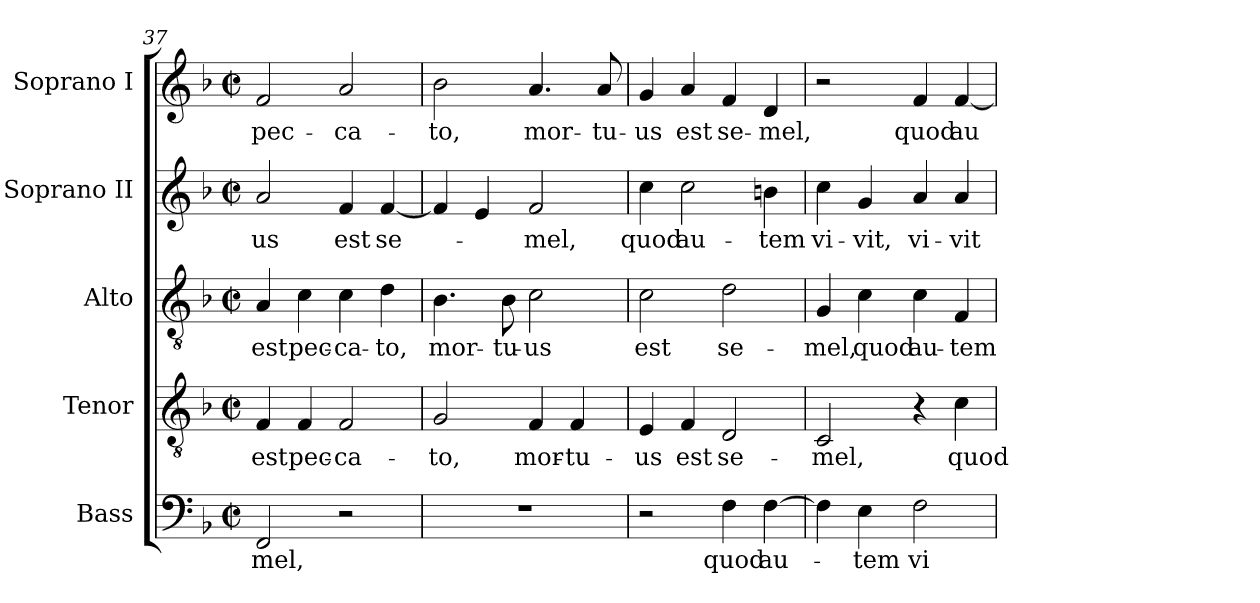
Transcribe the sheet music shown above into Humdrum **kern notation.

**kern	**text	**kern	**text	**kern	**text	**kern	**text	**kern	**text
*part5	*part5	*part4	*part4	*part3	*part3	*part2	*part2	*part1	*part1
*staff5	*staff5	*staff4	*staff4	*staff3	*staff3	*staff2	*staff2	*staff1	*staff1
*I"Bass	*	*I"Tenor	*	*I"Alto	*	*I"Soprano II	*	*I"Soprano I	*
*I'B	*	*I'T	*	*I'A	*	*I'S 2	*	*I'S 1	*
*clefF4	*	*clefGv2	*	*clefGv2	*	*clefG2	*	*clefG2	*
*ITrd7c12	*	*ITrd7c12	*	*	*	*	*	*	*
*k[b-]	*	*k[b-]	*	*k[b-]	*	*k[b-]	*	*k[b-]	*
*F:	*	*F:	*	*F:	*	*F:	*	*F:	*
*M2/2	*	*M2/2	*	*M2/2	*	*M2/2	*	*M2/2	*
*met(c|)	*	*met(c|)	*	*met(c|)	*	*met(c|)	*	*met(c|)	*
=37	=37	=37	=37	=37	=37	=37	=37	=37	=37
!	!LO:LY:b:color=#000000	!	!	!	!	!	!	!	!
!	!	!	!LO:LY:b:color=#000000	!	!	!	!	!	!
!	!	!	!	!	!LO:LY:b:color=#000000	!	!	!	!
!	!	!	!	!	!	!	!LO:LY:b:color=#000000	!	!
!	!	!	!	!	!	!	!	!	!LO:LY:b:color=#000000
2FFFi/	-mel,	4FFi/	est	4Ai/	est	2ai/	-us	2fi/	pec-
!	!	!	!LO:LY:b:color=#000000	!	!	!	!	!	!
!	!	!	!	!	!LO:LY:b:color=#000000	!	!	!	!
.	.	4FFi/	pec-	4ci\	pec-	.	.	.	.
!	!	!	!LO:LY:b:color=#000000	!	!	!	!	!	!
!	!	!	!	!	!LO:LY:b:color=#000000	!	!	!	!
!	!	!	!	!	!	!	!LO:LY:b:color=#000000	!	!
!	!	!	!	!	!	!	!	!	!LO:LY:b:color=#000000
2r	.	2FFi/	-ca-	4ci\	-ca-	4fi/	est	2ai/	-ca-
!	!	!	!	!	!LO:LY:b:color=#000000	!	!	!	!
!	!	!	!	!	!	!	!LO:LY:b:color=#000000	!	!
.	.	.	.	4di\	-to,	[<4fi/	se-	.	.
=38	=38	=38	=38	=38	=38	=38	=38	=38	=38
!	!	!	!LO:LY:b:color=#000000	!	!	!	!	!	!
!	!	!	!	!	!LO:LY:b:color=#000000	!	!	!	!
!	!	!	!	!	!	!	!	!	!LO:LY:b:color=#000000
1r	.	2GGi/	-to,	4.B-i\	mor-	4fi/]	.	2b-i\	-to,
.	.	.	.	.	.	4ei/	.	.	.
!	!	!	!	!	!LO:LY:b:color=#000000	!	!	!	!
.	.	.	.	8B-i\	-tu-	.	.	.	.
!	!	!	!LO:LY:b:color=#000000	!	!	!	!	!	!
!	!	!	!	!	!LO:LY:b:color=#000000	!	!	!	!
!	!	!	!	!	!	!	!LO:LY:b:color=#000000	!	!
!	!	!	!	!	!	!	!	!	!LO:LY:b:color=#000000
.	.	4FFi/	mor-	2ci\	-us	2fi/	-mel,	4.ai/	mor-
!	!	!	!LO:LY:b:color=#000000	!	!	!	!	!	!
.	.	4FFi/	-tu-	.	.	.	.	.	.
!	!	!	!	!	!	!	!	!	!LO:LY:b:color=#000000
.	.	.	.	.	.	.	.	8ai/	-tu-
=39	=39	=39	=39	=39	=39	=39	=39	=39	=39
!	!	!	!LO:LY:b:color=#000000	!	!	!	!	!	!
!	!	!	!	!	!LO:LY:b:color=#000000	!	!	!	!
!	!	!	!	!	!	!	!LO:LY:b:color=#000000	!	!
!	!	!	!	!	!	!	!	!	!LO:LY:b:color=#000000
2r	.	4EEi/	-us	2ci\	est	4cci\	quod	4gi/	-us
!	!	!	!LO:LY:b:color=#000000	!	!	!	!	!	!
!	!	!	!	!	!	!	!LO:LY:b:color=#000000	!	!
!	!	!	!	!	!	!	!	!	!LO:LY:b:color=#000000
.	.	4FFi/	est	.	.	2cci\	au-	4ai/	est
!	!LO:LY:b:color=#000000	!	!	!	!	!	!	!	!
!	!	!	!LO:LY:b:color=#000000	!	!	!	!	!	!
!	!	!	!	!	!LO:LY:b:color=#000000	!	!	!	!
!	!	!	!	!	!	!	!	!	!LO:LY:b:color=#000000
4FFi\	quod	2DDi/	se-	2di\	se-	.	.	4fi/	se-
!	!LO:LY:b:color=#000000	!	!	!	!	!	!	!	!
!	!	!	!	!	!	!	!LO:LY:b:color=#000000	!	!
!	!	!	!	!	!	!	!	!	!LO:LY:b:color=#000000
[>4FFi\	au-	.	.	.	.	4bni\	-tem	4di/	-mel,
=40	=40	=40	=40	=40	=40	=40	=40	=40	=40
!	!	!	!LO:LY:b:color=#000000	!	!	!	!	!	!
!	!	!	!	!	!LO:LY:b:color=#000000	!	!	!	!
!	!	!	!	!	!	!	!LO:LY:b:color=#000000	!	!
4FFi\]	.	2CCi/	-mel,	4Gi/	-mel,	4cci\	vi-	2r	.
!	!LO:LY:b:color=#000000	!	!	!	!	!	!	!	!
!	!	!	!	!	!LO:LY:b:color=#000000	!	!	!	!
!	!	!	!	!	!	!	!LO:LY:b:color=#000000	!	!
4EEi\	-tem	.	.	4ci\	quod	4gi/	-vit,	.	.
!	!LO:LY:b:color=#000000	!	!	!	!	!	!	!	!
!	!	!	!	!	!LO:LY:b:color=#000000	!	!	!	!
!	!	!	!	!	!	!	!LO:LY:b:color=#000000	!	!
!	!	!	!	!	!	!	!	!	!LO:LY:b:color=#000000
2FFi\	vi-	4r	.	4ci\	au-	4ai/	vi-	4fi/	quod
!	!	!	!LO:LY:b:color=#000000	!	!	!	!	!	!
!	!	!	!	!	!LO:LY:b:color=#000000	!	!	!	!
!	!	!	!	!	!	!	!LO:LY:b:color=#000000	!	!
!	!	!	!	!	!	!	!	!	!LO:LY:b:color=#000000
.	.	4Ci\	quod	4Fi/	-tem	4ai/	-vit	[<4fi/	au-
=	=	=	=	=	=	=	=	=	=
*-	*-	*-	*-	*-	*-	*-	*-	*-	*-
